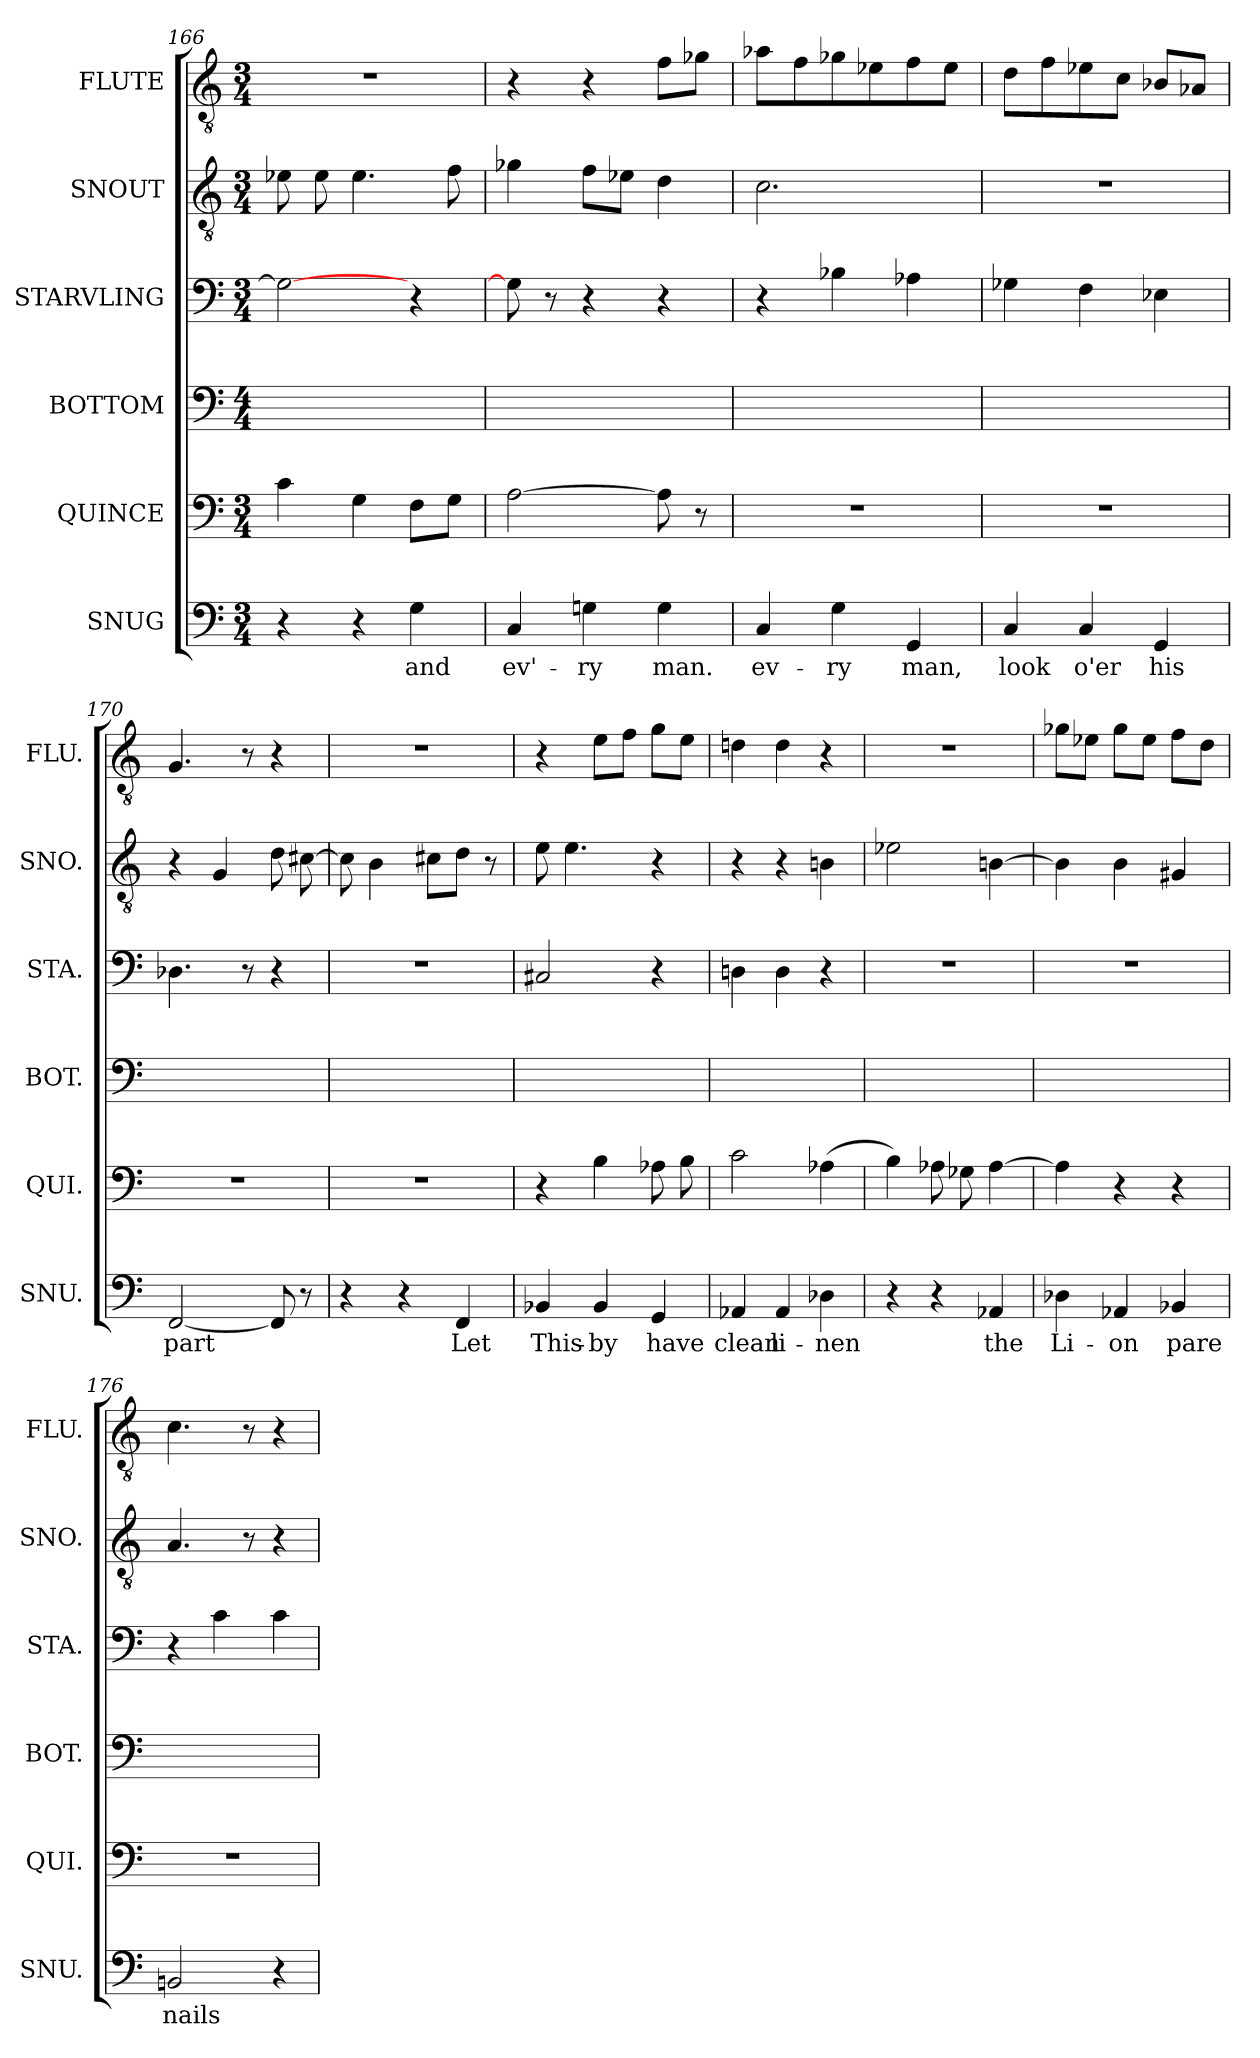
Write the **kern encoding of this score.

**kern	**text	**kern	**kern	**kern	**kern	**kern
*part6	*part6	*part5	*part4	*part3	*part2	*part1
*staff6	*staff6	*staff5	*staff4	*staff3	*staff2	*staff1
*I"SNUG	*	*I"QUINCE	*I"BOTTOM	*I"STARVLING	*I"SNOUT	*I"FLUTE
*I'SNU.	*	*I'QUI.	*I'BOT.	*I'STA.	*I'SNO.	*I'FLU.
*clefF4	*	*clefF4	*clefF4	*clefF4	*clefGv2	*clefGv2
*k[]	*	*k[]	*k[]	*k[]	*k[]	*k[]
*M3/4	*	*M3/4	*M4/4	*M3/4	*M3/4	*M3/4
=166	=166	=166	=166	=166	=166	=166
4r	.	4c\	2.r	2G#\_	8e-X\	2.r
.	.	.	.	.	8e-\	.
4r	.	4G\	.	.	4.e-\	.
4G\	and	8F\L	.	4r	.	.
.	.	8G\J	.	.	8f\	.
=167	=167	=167	=167	=167	=167	=167
4C/	ev'-	[2A\	2.r	8G#\]	4g-X\	4r
.	.	.	.	8r	.	.
4Gn\	-ry	.	.	4r	8f\L	4r
.	.	.	.	.	8e-X\J	.
4G\	man.	8A\]	.	4r	4d\	8f\L
.	.	8r	.	.	.	8g-X\J
=168	=168	=168	=168	=168	=168	=168
4C/	ev-	2.r	2.r	4r	2.c\	8a-X\L
.	.	.	.	.	.	8f\
4G\	-ry	.	.	4B-X\	.	8g-X\
.	.	.	.	.	.	8e-X\
4GG/	man,	.	.	4A-X\	.	8f\
.	.	.	.	.	.	8e-\J
=169	=169	=169	=169	=169	=169	=169
4C/	look	2.r	2.r	4G-X\	2.r	8d\L
.	.	.	.	.	.	8f\
4C/	o'er	.	.	4F\	.	8e-X\
.	.	.	.	.	.	8c\J
4GG/	his	.	.	4E-X\	.	8B-X/L
.	.	.	.	.	.	8A-X/J
!!LO:LB:g=z
=170	=170	=170	=170	=170	=170	=170
[2FF/	part	2.r	2.r	4.D-X\	4r	4.G/
.	.	.	.	.	4G/	.
.	.	.	.	8r	.	8r
8FF/]	.	.	.	4r	8d\	4r
8r	.	.	.	.	[8c#X\	.
=171	=171	=171	=171	=171	=171	=171
4r	.	2.r	2.r	2.r	8c#\]	2.r
.	.	.	.	.	4B\	.
4r	.	.	.	.	.	.
.	.	.	.	.	8c#X\L	.
4FF/	Let	.	.	.	8d\J	.
.	.	.	.	.	8r	.
=172	=172	=172	=172	=172	=172	=172
4BB-X/	This-	4r	2.r	2C#X/	8e\	4r
.	.	.	.	.	4.e\	.
4BB-/	-by	4B\	.	.	.	8e\L
.	.	.	.	.	.	8f\J
4GG/	have	8A-X\	.	4r	4r	8g\L
.	.	8B\	.	.	.	8e\J
=173	=173	=173	=173	=173	=173	=173
4AA-X/	clean	2c\	2.r	4Dn\	4r	4dn\
4AA-/	li-	.	.	4D\	4r	4d\
4D-X\	-nen	(4A-X\	.	4r	4Bn\	4r
=174	=174	=174	=174	=174	=174	=174
4r	.	4B\)	2.r	2.r	2e-X\	2.r
4r	.	8A-X\	.	.	.	.
.	.	8G-X\	.	.	.	.
4AA-X/	the	[4A-\	.	.	[4Bn\	.
=175	=175	=175	=175	=175	=175	=175
4D-X\	Li-	4A-\]	2.r	2.r	4B\]	8g-X\L
.	.	.	.	.	.	8e-X\J
4AA-X/	-on	4r	.	.	4B\	8g-\L
.	.	.	.	.	.	8e-\J
4BB-X/	pare	4r	.	.	4G#X/	8f\L
.	.	.	.	.	.	8d\J
!!LO:PB:g=z
=176	=176	=176	=176	=176	=176	=176
2BBn/	nails	2.r	2.r	4r	4.A/	4.c\
.	.	.	.	4c\	.	.
.	.	.	.	.	8r	8r
4r	.	.	.	4c\	4r	4r
=	=	=	=	=	=	=
*-	*-	*-	*-	*-	*-	*-
